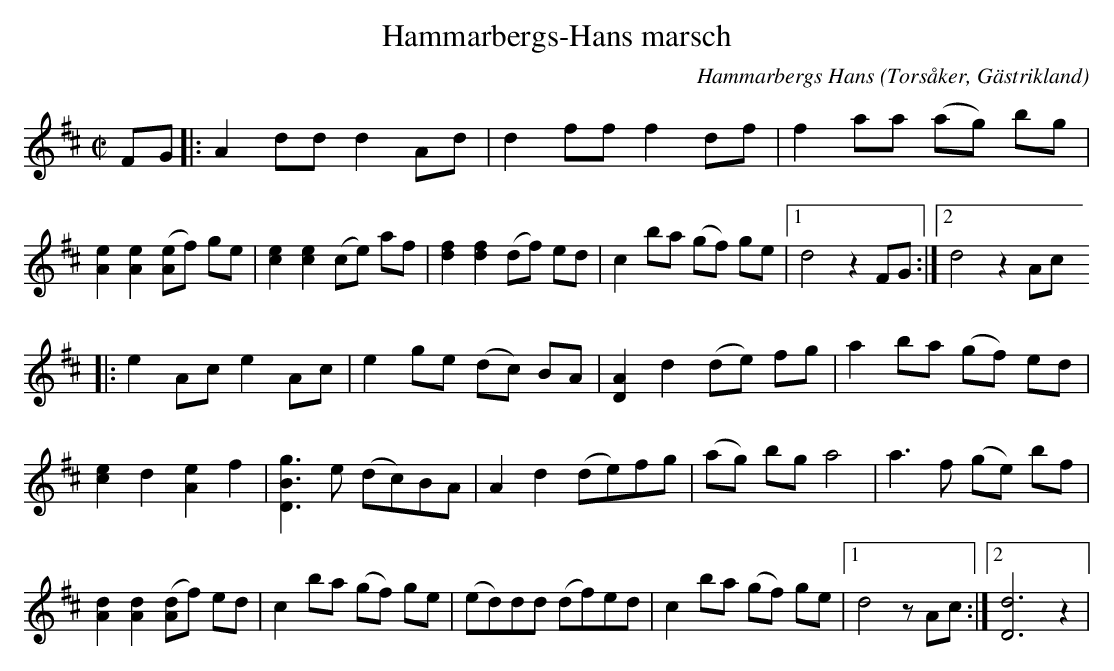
X:1
T:Hammarbergs-Hans marsch
C:Hammarbergs Hans
O:Torsåker, Gästrikland
M:C|
L:1/8
K:D
FG|:A2 dd d2 Ad|d2 ff f2 df|f2 aa (ag) bg|[Ae]2 [Ae]2 ([Ae]f) ge|[ce]2 [ce]2 (ce) af|[df]2 [df]2 (df) ed|c2 ba (gf) ge|1d4 z2 FG:|2d4 z2 Ac
|:e2 Ac e2 Ac|e2 ge (dc) BA|[DA]2 d2 (de) fg|a2 ba (gf) ed|[ce]2 d2 [Ae]2 f2|[DBg]3 e (dc)BA|A2 d2 (de)fg|(ag) bg a4|a3 f (ge) bf|[Ad]2 [Ad]2 ([Ad]f) ed|c2 ba (gf) ge|(ed)dd (df)ed|c2 ba (gf) ge|1d4 z Ac:|2[Dd]6 z2|
